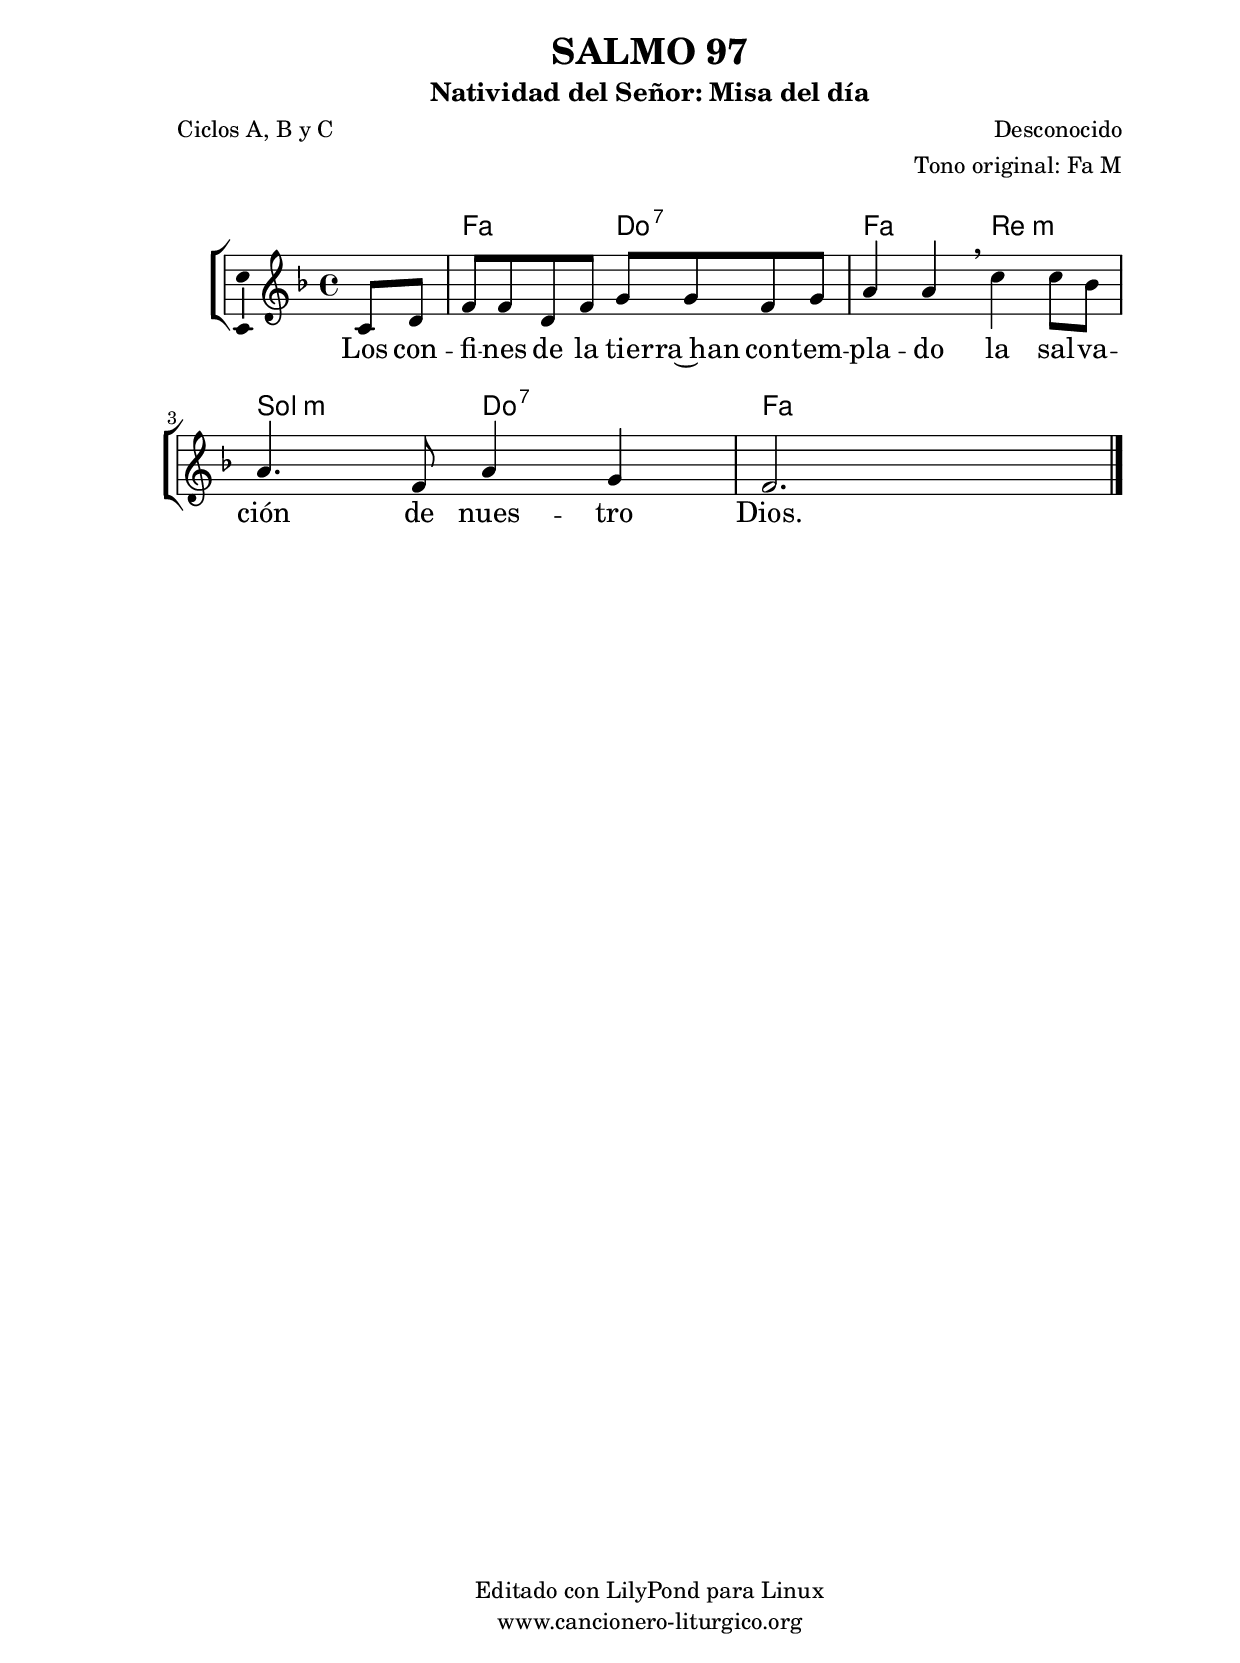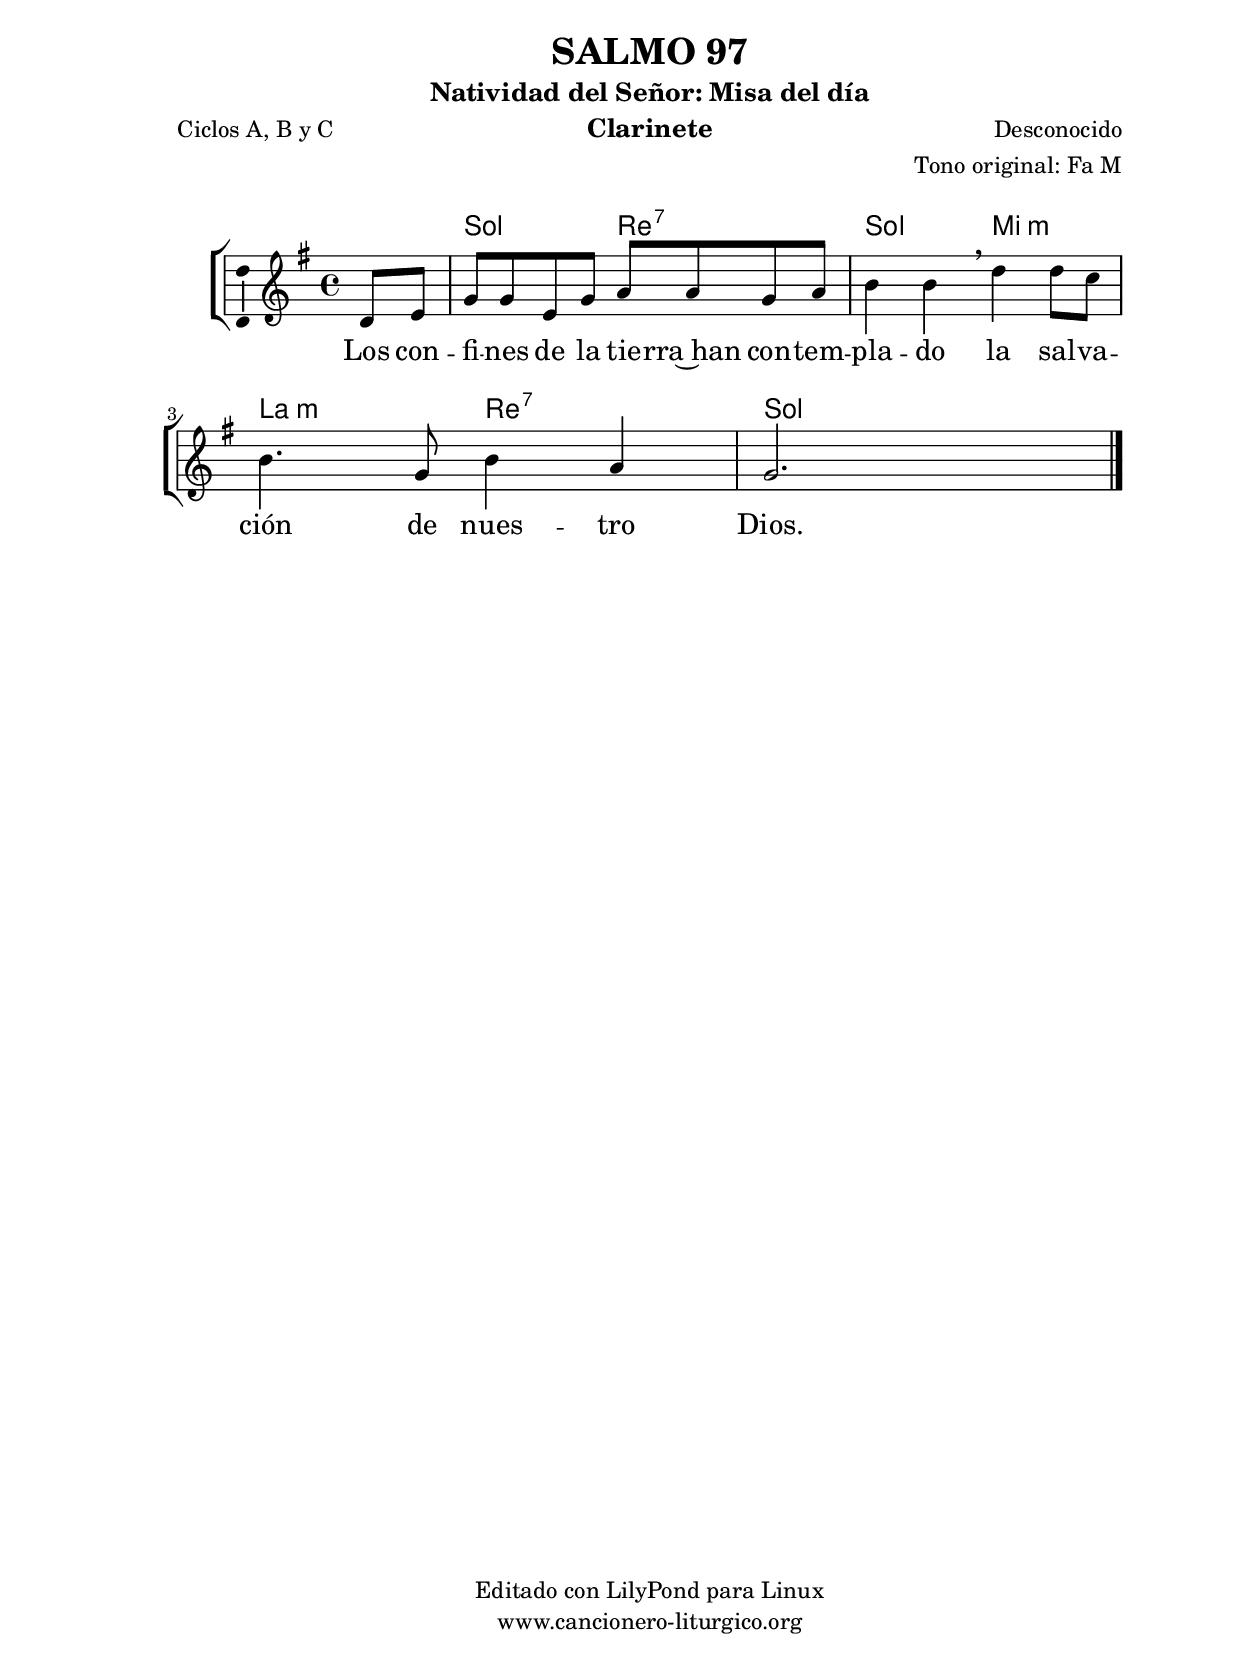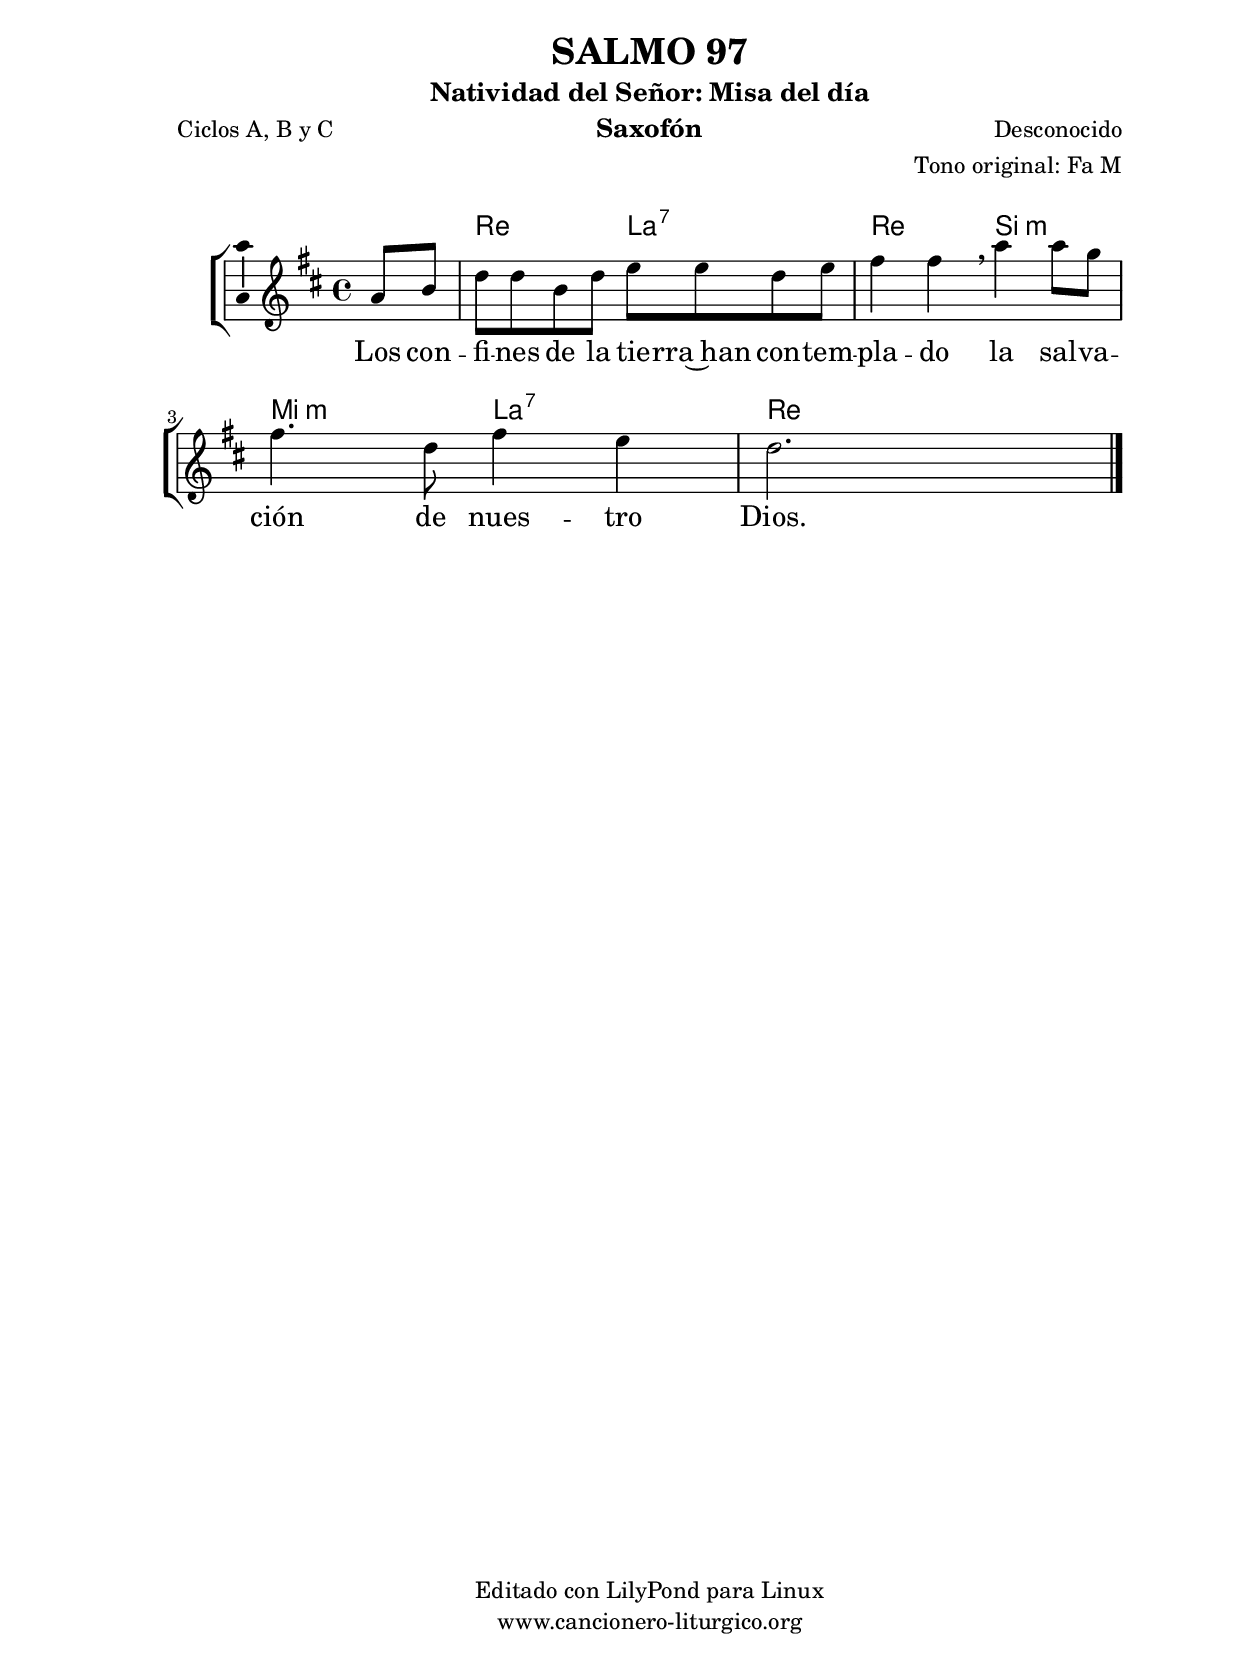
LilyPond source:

%
%para convertir .midi en .wav:
%timidity filename.midi -Ow -o finename.wav
%
%
%Para convertir de .wav a .mp3:
%lame -h -m j filename.wav
%
%
%para escuchar el midi:
%timidity nombrefichero.midi
%


%versión de lilypond para la que se ha escrito esta partitura:
\version "2.16.0"

	%Tamaño papel
	#(set-default-paper-size "a4")
	%Tamaño partitura
	#(set-global-staff-size 20)
	%No responde al pulsar sobre una nota
	#(ly:set-option 'point-and-click #f)

%parámetros del encabezamiento:
\header {
	title = "SALMO 97"
	subtitle = "Natividad del Señor: Misa del día"
	composer = "Desconocido"
	poet = "Ciclos A, B y C"
	meter = ""
	arranger = "Tono original: Fa M"
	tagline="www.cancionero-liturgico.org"
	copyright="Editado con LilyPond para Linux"
	tiempo = "Navidad"
	usos = "Salmo"
	letra = "Los confines de la tierra han contemplado la salvación de nuestro Dios."
	}

%parámetros asociados al papel:
\paper  {
	oddHeaderMarkup = \markup {\fill-line { \on-the-fly #not-first-page \fromproperty #'header:title \on-the-fly #not-first-page \fromproperty #'header:composer }}
	evenHeaderMarkup = \markup {\fill-line { \fromproperty #'header:composer \fromproperty #'header:title }}
	#(set-paper-size "a4")
	print-page-number = ##f
	first-page-number = 1
	print-first-page-number = ##f
%	head-separation = 3.0 \cm
	top-margin = 2.0 \cm
	bottom-margin = 0.5\cm
%%%	bottom-margin = -1.0\cm
	left-margin = 3.0 \cm
	line-width = 16.0 \cm 
	indent = 8\mm
	interscoreline = 2.\mm
	between-system-space = 15\mm
%	para que las partituras no llenen la hoja:
	ragged-bottom = ##t
%	idem para la última hoja:
	ragged-last-bottom = ##f
%	para que las partituras llenen el ancho del papel:
	ragged-last = ##f
	after-title-space = 2.5 \cm
%page-count=1
%system-count=8

	%Flexible Vertical Spacing
%	markup-markup-spacing =
%	#'((basic-distance . 15) (minimum-distance . 15) (padding . 3))
	markup-system-spacing =
	#'((basic-distance . 15) (minimum-distance . 15) (padding . 3))
	system-system-spacing =
	#'((basic-distance . 15) (minimum-distance . 15) (padding . 3))
	score-system-spacing =
	#'((basic-distance . 15) (minimum-distance . 15) (padding . 5))
%	top-system-spacing = % header
%	#'((basic-distance . 8) (minimum-distance . 0) (padding . 3))
%	top-markup-spacing =
%	#'((basic-distance . 20) (minimum-distance . 20) (padding . 3))
	last-bottom-spacing = % footer
	#'((basic-distance . 5) (minimum-distance . 5) (padding . 3))
%	score-markup-spacing =
%	#'((basic-distance . 16) (minimum-distance . 13) (padding . 3))

	}


%parámetros que afectan a toda la partitura:
global =  {
	%clave de sol (G):
	\clef G
	%armadura:
%	\transpose f e
	\key f \major
	\tempo 4=100
	\set Score.tempoHideNote = ##t
	}


acordes = {
	\italianChords
	\chordmode {
%	\transpose f e
{

s4
f2 c:7 f d:m g:m c:7 f f

	}
	}
}

melodia = 
%	\transpose f e
{
	\relative c'{

\time 4/4
\partial4 c8 d
f8 f d f g g f g
a4 a \breathe c4 c8 bes
a4. f8 a4 g
f2. s4
	\bar "|."
	}
	}


texto = \lyricmode {
Los con -- fi -- nes de la tie -- rra~han con -- tem -- pla -- do
la sal -- va -- ción de nues -- tro Dios.
	}


acordesStaff = \context ChordNames = acordesStaff <<
	\set chordChanges = ##t
	\acordes
	>>


vozStaff = \context Voice = vozStaff
\with {\consists "Ambitus_engraver"}
<<
%	\set Staff.instrumentName = ""
%	\set Staff.shortInstrumentName = ""
%	\set Staff.midiInstrument = #"clarinet"
%	\set Staff.midiInstrument = #"cello"
%	\set Staff.midiInstrument = #"flute"
	\set Staff.midiInstrument = #"electric guitar (jazz)"
%	\set Staff.midiInstrument = #"english horn"
%	\set Staff.midiInstrument = #"violin"
%	\set Staff.midiInstrument = #"glockenspiel"
	\set Staff.midiMinimumVolume = #0.7
	\set Staff.midiMaximumVolume = #0.9
	\global
	\melodia
	>>


textoStaff = \context Lyrics = textoStaff <<
	\lyricsto vozStaff \texto
	>>

\book {
	\score {
		\context ChoirStaff {
			\override StaffGroup.SystemStartBracket #'collapse-height = #1
			\override Score.SystemStartBar #'collapse-height = #1
			<<
			\acordesStaff
			\vozStaff
			\textoStaff
			>>
			}
		\layout {
	    		\context {
				\Lyrics
				\override LyricText #'font-size = #2
				}
	   		 \context {
				\Score
				%fontSize = #3
				\override StaffSymbol #'staff-space = #(magstep +3)
				%\override Beam #'thickness = #0.55
				%\override SpacingSpanner #'spacing-increment = #1.0
				%\override Slur #'height-limit = #1.5
				}
			}
		}
	\score {
		\unfoldRepeats
		\context ChoirStaff {
			<<
			\acordesStaff
			\vozStaff
			>>
			}
		\midi {
	  		\context {
	  			\Score
				tempoWholesPerMinute = #(ly:make-moment 70 4)
				}
			}
		}
	}

%Partitura para clarinete
#(define output-suffix "C")
\book {
	\header{
		instrument = "Clarinete"
		}
	\score {
		\context ChoirStaff {
			\override StaffGroup.SystemStartBracket #'collapse-height = #1
			\override Score.SystemStartBar #'collapse-height = #1
\transpose c d
			<<
			\acordesStaff
			\vozStaff
			\textoStaff
			>>
			}
		\layout {
	    		\context {
				\Lyrics
				\override LyricText #'font-size = #2
				}
	   		 \context {
				\Score
				%fontSize = #3
				\override StaffSymbol #'staff-space = #(magstep +3)
				%\override Beam #'thickness = #0.55
				%\override SpacingSpanner #'spacing-increment = #1.0
				%\override Slur #'height-limit = #1.5
				}
			}
		}
	}

%Partitura para saxofón
#(define output-suffix "S")
\book {
	\header{
		instrument = "Saxofón"
		}
	\score {
		\context ChoirStaff {
			\override StaffGroup.SystemStartBracket #'collapse-height = #1
			\override Score.SystemStartBar #'collapse-height = #1
\transpose c a
			<<
			\acordesStaff
			\vozStaff
			\textoStaff
			>>
			}
		\layout {
	    		\context {
				\Lyrics
				\override LyricText #'font-size = #2
				}
	   		 \context {
				\Score
				%fontSize = #3
				\override StaffSymbol #'staff-space = #(magstep +3)
				%\override Beam #'thickness = #0.55
				%\override SpacingSpanner #'spacing-increment = #1.0
				%\override Slur #'height-limit = #1.5
				}
			}
		}
	}

